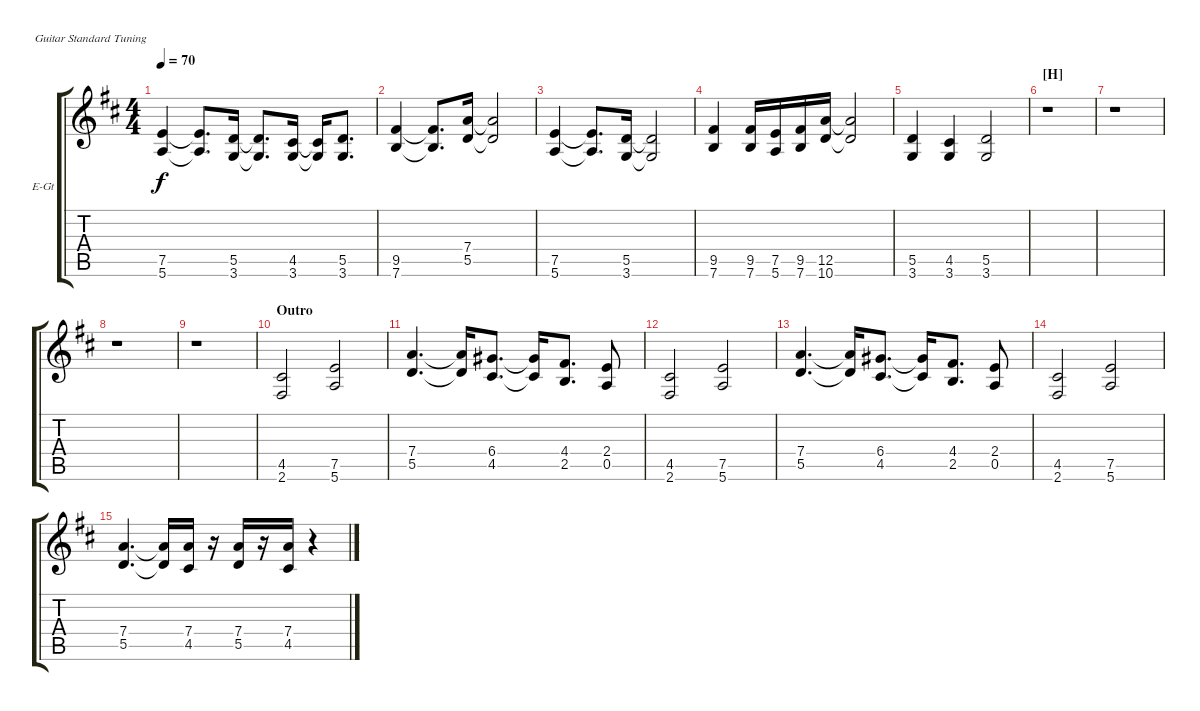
\bracketExtendMode groupsimilarinstruments
\firstSystemTrackNameOrientation horizontal
\otherSystemsTrackNameOrientation horizontal
\track ("Rhythm Guitar" "E-Gt") {instrument distortionguitar}
\staff {score tabs}
\tuning (E4 B3 G3 D3 A2 E2)
\ts (4 4)
\tempo 70
\clef g2
\ks bminor
(7.5 5.6).4{dy f} (5.6{t} 7.5{t}).8{d} (3.6 5.5).16 (3.6{t} 5.5{t}).8{d} (3.6 4.5).16 (3.6{t} 4.5{t}).16 (3.6 5.5).8{d} |
(9.5 7.6).4 (9.5{t} 7.6{t}).8{d} (7.4 5.5).16 (5.5{t} 7.4{t}).2 |
(7.5 5.6).4 (5.6{t} 7.5{t}).8{d} (3.6 5.5).16 (3.6{t} 5.5{t}).2 |
(9.5 7.6).4 (9.5 7.6).16 (7.5 5.6).16 (9.5 7.6).16 (12.5 10.6).16 (12.5{t} 10.6{t}).2 |
(5.5 3.6).4 (4.5 3.6).4 (3.6 5.5).2 |
\section ("H" "")
r.1 |
r.1 |
r.1 |
r.1 |
\section ("" "Outro")
(4.5 2.6).2 (7.5 5.6).2 |
(7.4 5.5).4{d} (7.4{t} 5.5{t}).16 (6.4 4.5).8{d} (4.5{t} 6.4{t}).16 (4.4 2.5).8{d} (2.4 0.5).8 |
(4.5 2.6).2 (7.5 5.6).2 |
(7.4 5.5).4{d} (7.4{t} 5.5{t}).16 (6.4 4.5).8{d} (4.5{t} 6.4{t}).16 (4.4 2.5).8{d} (2.4 0.5).8 |
(4.5 2.6).2 (7.5 5.6).2 |
(7.4 5.5).4{d} (7.4{t} 5.5{t}).16 (7.4 4.5).16 r.16 (7.4 5.5).16 r.16 (7.4 4.5).16 r.4
